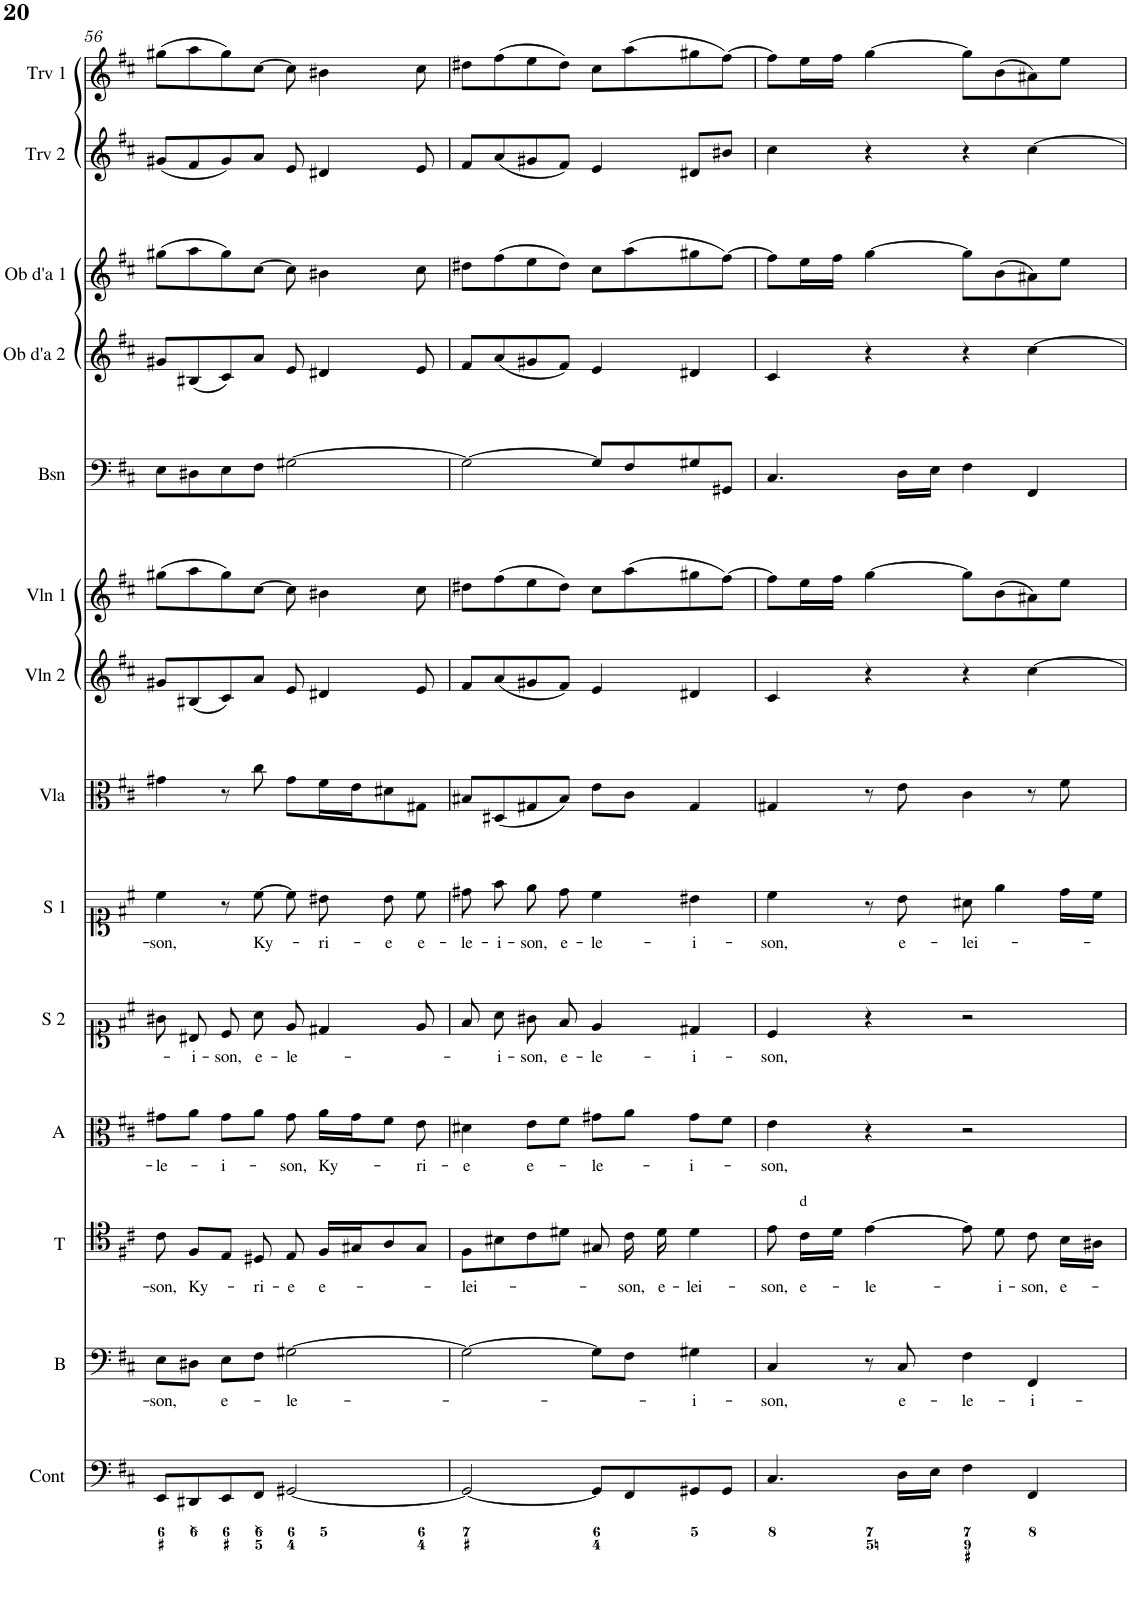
**kern	**kern	**text	**kern	**text	**kern	**text	**kern	**text	**kern	**text	**kern	**kern	**kern	**kern	**kern	**kern	**kern	**kern
*part14	*part13	*part13	*part12	*part12	*part11	*part11	*part10	*part10	*part9	*part9	*part8	*part7	*part6	*part5	*part4	*part3	*part2	*part1
*staff14	*staff13	*staff13	*staff12	*staff12	*staff11	*staff11	*staff10	*staff10	*staff9	*staff9	*staff8	*staff7	*staff6	*staff5	*staff4	*staff3	*staff2	*staff1
*I"Continuo	*I"Bass	*	*I"Tenor	*	*I"Alto	*	*I"Soprano 2	*	*I"Soprano 1	*	*I"Viola	*I"Violin 2	*I"Violin 1	*I"Bassoon	*I"Oboe d’amore 2	*I"Oboe d’amore 1	*I"Traverso 2	*I"Traverso 1
*I'Cont	*I'B	*	*I'T	*	*I'A	*	*I'S 2	*	*I'S 1	*	*I'Vla	*I'Vln 2	*I'Vln 1	*I'Bsn	*I'Ob d'a 2	*I'Ob d'a 1	*I'Trv 2	*I'Trv 1
!!LO:PB:g=z
*clefF4	*clefF4	*	*clefC4	*	*clefC3	*	*clefC1	*	*clefC1	*	*clefC3	*clefG2	*clefG2	*clefF4	*clefG2	*clefG2	*clefG2	*clefG2
*k[f#c#]	*k[f#c#]	*	*k[f#c#]	*	*k[f#c#]	*	*k[f#c#]	*	*k[f#c#]	*	*k[f#c#]	*k[f#c#]	*k[f#c#]	*k[f#c#]	*k[f#c#]	*k[f#c#]	*k[f#c#]	*k[f#c#]
*M4/4	*M4/4	*	*M4/4	*	*M4/4	*	*M4/4	*	*M4/4	*	*M4/4	*M4/4	*M4/4	*M4/4	*M4/4	*M4/4	*M4/4	*M4/4
*met(c)	*met(c)	*	*met(c)	*	*met(c)	*	*met(c)	*	*met(c)	*	*met(c)	*met(c)	*met(c)	*met(c)	*met(c)	*met(c)	*met(c)	*met(c)
=56	=56	=56	=56	=56	=56	=56	=56	=56	=56	=56	=56	=56	=56	=56	=56	=56	=56	=56
!	!	!LO:LY:b	!	!LO:LY:b	!	!LO:LY:b	!	!	!	!LO:LY:b	!	!	!	!	!	!	!	!
8EE/L	8E\L	-son,	8c#\	-son,	8g#X\L	-le-	8g#X/L	.	4cc#\	-son,	4g#X\	8g#X/L	(8gg#X\L	8E\L	8g#X/L	(8gg#X\L	(8g#X/L	(8gg#X\L
!	!	!	!	!LO:LY:b	!	!	!	!LO:LY:b	!	!	!	!	!	!	!	!	!	!
8DD#X/	8D#X\J	.	8F#/L	Ky-	8a\J	.	8B#X/J	-i-	.	.	.	(8B#X/	8aa\	8D#X\	(8B#X/	8aa\	8f#/	8aa\
!	!	!LO:LY:b	!	!	!	!LO:LY:b	!	!LO:LY:b	!	!	!	!	!	!	!	!	!	!
8EE/	8E\L	e-	8E/J	.	8g#\L	-i-	8c#/L	-son,	8r	.	8r	8c#/)	8gg#\)	8E\	8c#/)	8gg#\)	8g#/)	8gg#\)
!	!	!	!	!LO:LY:b	!	!	!	!LO:LY:b	!	!LO:LY:b	!	!	!	!	!	!	!	!
8FF#/J	8F#\J	.	8D#X/	-ri-	8a\J	.	8a/J	e-	[8cc#\	Ky-	8cc#\	8a/J	[8cc#\J	8F#\J	8a/J	[8cc#\J	8a/J	[8cc#\J
!	!	!LO:LY:b	!	!LO:LY:b	!	!LO:LY:b	!	!LO:LY:b	!	!	!	!	!	!	!	!	!	!
[2GG#X/	[2G#X\	-le-	8E/	-e	8g#\	-son,	8e/	-le-	8cc#\]	.	8g#\L	8e/	8cc#\]	[2G#X\	8e/	8cc#\]	8e/	8cc#\]
!	!	!	!	!LO:LY:b	!	!LO:LY:b	!	!	!	!LO:LY:b	!	!	!	!	!	!	!	!
.	.	.	16F#/LL	e-	16a\LL	Ky-	4d#X/	.	8b#X\	-ri-	16f#\L	4d#X/	4b#X\	.	4d#X/	4b#X\	4d#X/	4b#X\
.	.	.	16G#X/J	.	16g#\J	.	.	.	.	.	16e\J	.	.	.	.	.	.	.
!	!	!	!	!	!	!	!	!	!	!LO:LY:b	!	!	!	!	!	!	!	!
.	.	.	8A/	.	8f#\J	.	.	.	8b#\	-e	8d#X\	.	.	.	.	.	.	.
!	!	!	!	!	!	!LO:LY:b	!	!	!	!LO:LY:b	!	!	!	!	!	!	!	!
.	.	.	8G#/J	.	8e\	-ri-	8e/	.	8cc#\	e-	8G#X\J	8e/	8cc#\	.	8e/	8cc#\	8e/	8cc#\
=57	=57	=57	=57	=57	=57	=57	=57	=57	=57	=57	=57	=57	=57	=57	=57	=57	=57	=57
!	!	!	!	!LO:LY:b	!	!LO:LY:b	!	!	!	!LO:LY:b	!	!	!	!	!	!	!	!
2GG#/_	2G#\_	.	8F#\L	-lei-	4d#X\	-e	8f#\L	.	8dd#X\	-le-	8B#X/L	8f#/L	8dd#X\L	2G#\_	8f#/L	8dd#X\L	8f#/L	8dd#X\L
!	!	!	!	!	!	!	!	!LO:LY:b	!	!LO:LY:b	!	!	!	!	!	!	!	!
.	.	.	8B#X\	.	.	.	8a\J	-i-	8ff#\	-i-	(8D#X/	(8a/	(8ff#\	.	(8a/	(8ff#\	(8a/	(8ff#\
!	!	!	!	!	!	!LO:LY:b	!	!LO:LY:b	!	!LO:LY:b	!	!	!	!	!	!	!	!
.	.	.	8c#\	.	8e\L	e-	8g#X/L	-son,	8ee\	-son,	8G#X/	8g#X/	8ee\	.	8g#X/	8ee\	8g#X/	8ee\
!	!	!	!	!	!	!	!	!LO:LY:b	!	!LO:LY:b	!	!	!	!	!	!	!	!
.	.	.	8d#X\J	.	8f#\J	.	8f#/J	e-	8dd#\	e-	8B#/J)	8f#/J)	8dd#\J)	.	8f#/J)	8dd#\J)	8f#/J)	8dd#\J)
!	!	!	!	!	!	!LO:LY:b	!	!LO:LY:b	!	!LO:LY:b	!	!	!	!	!	!	!	!
8GG#/L]	8G#\L]	.	8G#X/	.	8g#X\L	-le-	4e/	-le-	4cc#\	-le-	8e\L	4e/	8cc#\L	8G#/L]	4e/	8cc#\L	4e/	8cc#\L
!	!	!	!	!LO:LY:b	!	!	!	!	!	!	!	!	!	!	!	!	!	!
8FF#/	8F#\J	.	16c#\	-son,	8a\J	.	.	.	.	.	8c#\J	.	(8aa\	8F#/	.	(8aa\	.	(8aa\
!	!	!	!	!LO:LY:b	!	!	!	!	!	!	!	!	!	!	!	!	!	!
.	.	.	16d#\	e-	.	.	.	.	.	.	.	.	.	.	.	.	.	.
!	!	!LO:LY:b	!	!LO:LY:b	!	!LO:LY:b	!	!LO:LY:b	!	!LO:LY:b	!	!	!	!	!	!	!	!
8GG#X/	4G#X\	-i-	4d#\	-lei-	8g#\L	-i-	4d#X/	-i-	4b#X\	-i-	4G#/	4d#X/	8gg#X\	8G#X/	4d#X/	8gg#X\	8d#X/L	8gg#X\
8GG#/J	.	.	.	.	8f#\J	.	.	.	.	.	.	.	[8ff#\J)	8GG#X/J	.	[8ff#\J)	8b#X/J	[8ff#\J)
=58	=58	=58	=58	=58	=58	=58	=58	=58	=58	=58	=58	=58	=58	=58	=58	=58	=58	=58
!	!	!LO:LY:b	!	!LO:LY:b	!	!LO:LY:b	!	!LO:LY:b	!	!LO:LY:b	!	!	!	!	!	!	!	!
4.C#/	4C#/	-son,	8e\	-son,	4e\	-son,	4c#/	-son,	4cc#\	-son,	4G#X/	4c#/	8ff#\L]	4.C#/	4c#/	8ff#\L]	4cc#\	8ff#\L]
!	!	!	!LO:TX:a:t=d	!	!	!	!	!	!	!	!	!	!	!	!	!	!	!
!	!	!	!	!LO:LY:b	!	!	!	!	!	!	!	!	!	!	!	!	!	!
.	.	.	16c#\LL	e-	.	.	.	.	.	.	.	.	16ee\L	.	.	16ee\L	.	16ee\L
.	.	.	16d\JJ	.	.	.	.	.	.	.	.	.	16ff#\JJ	.	.	16ff#\JJ	.	16ff#\JJ
!	!	!	!	!LO:LY:b	!	!	!	!	!	!	!	!	!	!	!	!	!	!
.	8r	.	[4e\	-le-	4r	.	4r	.	8r	.	8r	4r	[4gg\	.	4r	[4gg\	4r	[4gg\
!	!	!LO:LY:b	!	!	!	!	!	!	!	!LO:LY:b	!	!	!	!	!	!	!	!
16D\LL	8C#/	e-	.	.	.	.	.	.	8b\	e-	8e\	.	.	16D\LL	.	.	.	.
16E\JJ	.	.	.	.	.	.	.	.	.	.	.	.	.	16E\JJ	.	.	.	.
!	!	!LO:LY:b	!	!	!	!	!	!	!	!LO:LY:b	!	!	!	!	!	!	!	!
4F#\	4F#\	-le-	8e\]	.	2r	.	2r	.	8a#X\	-lei-	4c#\	4r	8gg\L]	4F#\	4r	8gg\L]	4r	8gg\L]
!	!	!	!	!LO:LY:b	!	!	!	!	!	!	!	!	!	!	!	!	!	!
.	.	.	8d\	-i-	.	.	.	.	4ee\	.	.	.	(8b\	.	.	(8b\	.	(8b\
!	!	!LO:LY:b	!	!LO:LY:b	!	!	!	!	!	!	!	!	!	!	!	!	!	!
4FF#/	4FF#/	-i-	8c#\	-son,	.	.	.	.	.	.	8r	[4cc#\	8a#X\)	4FF#/	[4cc#\	8a#X\)	[4cc#\	8a#X\)
!	!	!	!	!LO:LY:b	!	!	!	!	!	!	!	!	!	!	!	!	!	!
.	.	.	16B\LL	e-	.	.	.	.	16dd\LL	.	8f#\	.	8ee\J	.	.	8ee\J	.	8ee\J
.	.	.	16A#X\JJ	.	.	.	.	.	16cc#\JJ	.	.	.	.	.	.	.	.	.
=	=	=	=	=	=	=	=	=	=	=	=	=	=	=	=	=	=	=
*-	*-	*-	*-	*-	*-	*-	*-	*-	*-	*-	*-	*-	*-	*-	*-	*-	*-	*-
